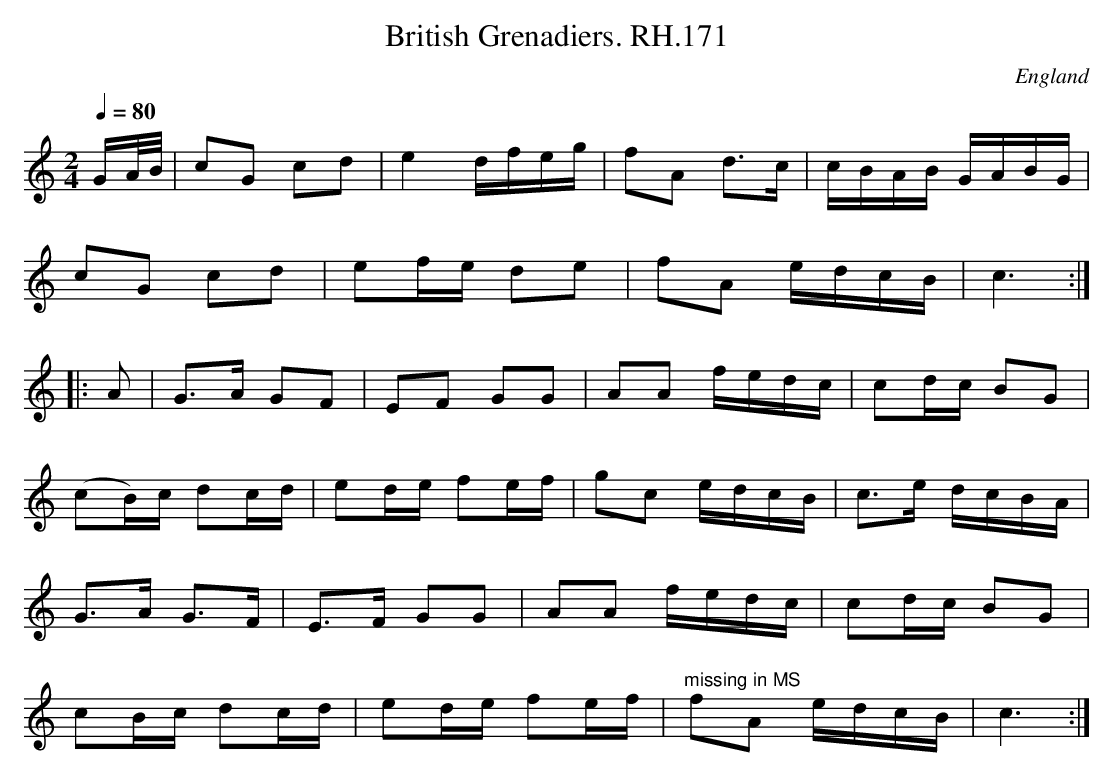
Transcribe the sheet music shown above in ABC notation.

X:1
T:British Grenadiers. RH.171
L:1/8
M:2/4
O:England
Q:1/4=80
K:C
G/A/4B/4|cG cd|e2d/f/e/g/|\
fA d>c|c/B/A/B/ G/A/B/G/|!
cG cd|ef/e/ de|fA e/d/c/B/|c3:|!
|:A|G>A GF|EF GG|\
AA f/e/d/c/|cd/c/ BG|!
(cB/)c/ dc/d/|ed/e/ fe/f/|\
gc e/d/c/B/|c>e d/c/B/A/|!
G>A G>F|E>F GG|AA f/e/d/c/|cd/c/ BG|!
cB/c/ dc/d/|ed/e/ fe/f/|\
"missing in MS"fA e/d/c/B/|c3:|
